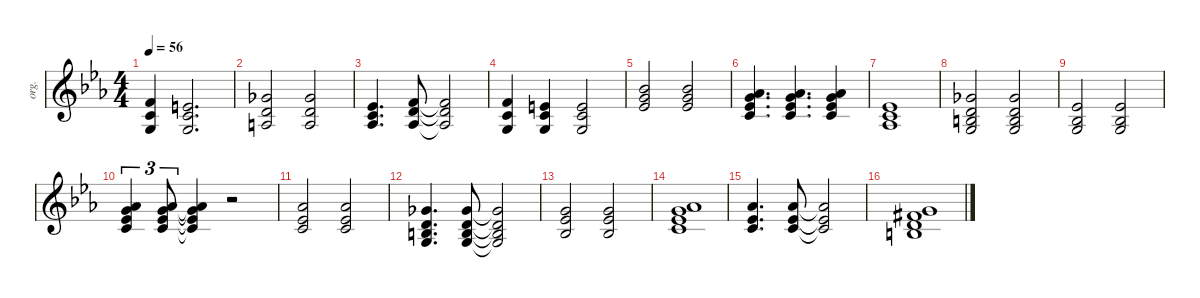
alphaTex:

\defaultSystemsLayout 4
\hideDynamics
\bracketExtendMode groupsimilarinstruments
\otherSystemsTrackNameOrientation horizontal
\track ("Keyboard 1" "org.") {defaultSystemsLayout 4 instrument synthstrings1}
\staff {score}
\tuning (E4 B3 G3 D3 A2 E2)
\ts (4 4)
\tempo 56
\clef g2
\ks cminor
(1.1{acc forcenatural} 1.2{acc forcenatural} 0.3{acc forcenatural}).4{dy f beam Up} (0.1{acc forcenatural} 1.2{acc forcenatural} 0.3{acc forcenatural}).2{d beam Up} |
(2.1{acc b} 3.2{acc forcenatural} 2.3{acc forcenatural}).2{beam Up} (2.1{acc b} 3.2{acc forcenatural} 2.3{acc forcenatural}).2{beam Up} |
(4.2{acc b} 5.3{acc forcenatural} 6.4{acc b}).4{d beam Up} (6.2{acc forcenatural} 7.3{acc forcenatural} 6.4{acc b}).8{beam Up} (6.2{t acc forcenatural} 7.3{t acc forcenatural} 6.4{t acc b}).2{beam Up} |
(6.2{acc forcenatural} 5.3{acc forcenatural} 5.4{acc forcenatural}).4{beam Up} (5.2{acc forcenatural} 5.3{acc forcenatural} 5.4{acc forcenatural}).4{beam Up} (5.2{acc forcenatural} 5.3{acc forcenatural} 5.4{acc forcenatural}).2{beam Up} |
(6.1{acc b} 8.2{acc forcenatural} 8.3{acc b}).2{beam Up} (6.1{acc b} 8.2{acc forcenatural} 8.3{acc b}).2{beam Up} |
(4.1{acc b} 8.2{acc forcenatural} 8.3{acc b} 10.4{acc forcenatural}).4{d beam Up} (4.1{acc b} 8.2{acc forcenatural} 8.3{acc b} 10.4{acc forcenatural}).4{d beam Up} (4.1{acc b} 8.2{acc forcenatural} 8.3{acc b} 10.4{acc forcenatural}).4{beam Up} |
(4.2{acc b} 5.3{acc forcenatural} 6.4{acc b}).1{beam Up} |
(0.2{acc forcenatural} 11.3{acc b} 12.4{acc forcenatural} 10.5{acc forcenatural}).2{beam Up} (2.1{acc b} 3.2{acc forcenatural} 4.3{acc forcenatural} 5.4{acc forcenatural}).2{beam Up} |
(4.2{acc b} 3.3{acc b} 5.4{acc forcenatural}).2{beam Up} (4.2{acc b} 3.3{acc b} 5.4{acc forcenatural}).2{beam Up} |
(4.1{acc b} 8.2{acc forcenatural} 8.3{acc b} 10.4{acc forcenatural}).4{tu (3 2) beam Up} (4.1{acc b} 8.2{acc forcenatural} 8.3{acc b} 10.4{acc forcenatural}).8{tu (3 2) beam Up} (4.1{t acc b} 8.2{t acc forcenatural} 8.3{t acc b} 10.4{t acc forcenatural}).4{beam Up} r.2{beam Up} |
(9.2{acc b} 8.3{acc b} 10.4{acc forcenatural}).2{beam Up} (4.1{acc b} 4.2{acc b} 5.3{acc forcenatural}).2{beam Up} |
(2.1{acc b} 3.2{acc forcenatural} 4.3{acc forcenatural} 5.4{acc forcenatural}).4{d beam Up} (2.1{acc b} 3.2{acc forcenatural} 4.3{acc forcenatural} 5.4{acc forcenatural}).8{beam Up} (2.1{t acc b} 3.2{t acc forcenatural} 4.3{t acc forcenatural} 5.4{t acc forcenatural}).2{beam Up} |
(3.1{acc forcenatural} 4.2{acc b} 3.3{acc b}).2{beam Up} (3.1{acc forcenatural} 4.2{acc b} 3.3{acc b}).2{beam Up} |
(4.1{acc b} 8.2{acc forcenatural} 8.3{acc b} 10.4{acc forcenatural}).1{beam Up} |
(4.1{acc b} 4.2{acc b} 5.3{acc forcenatural}).4{d beam Up} (4.1{acc b} 4.2{acc b} 5.3{acc forcenatural}).8{beam Up} (4.1{t acc b} 4.2{t acc b} 5.3{t acc forcenatural}).2{beam Up} |
(0.2{acc forcenatural} 12.3{acc forcenatural} 16.4{acc #} 17.5{acc forcenatural}).1{beam Up}
